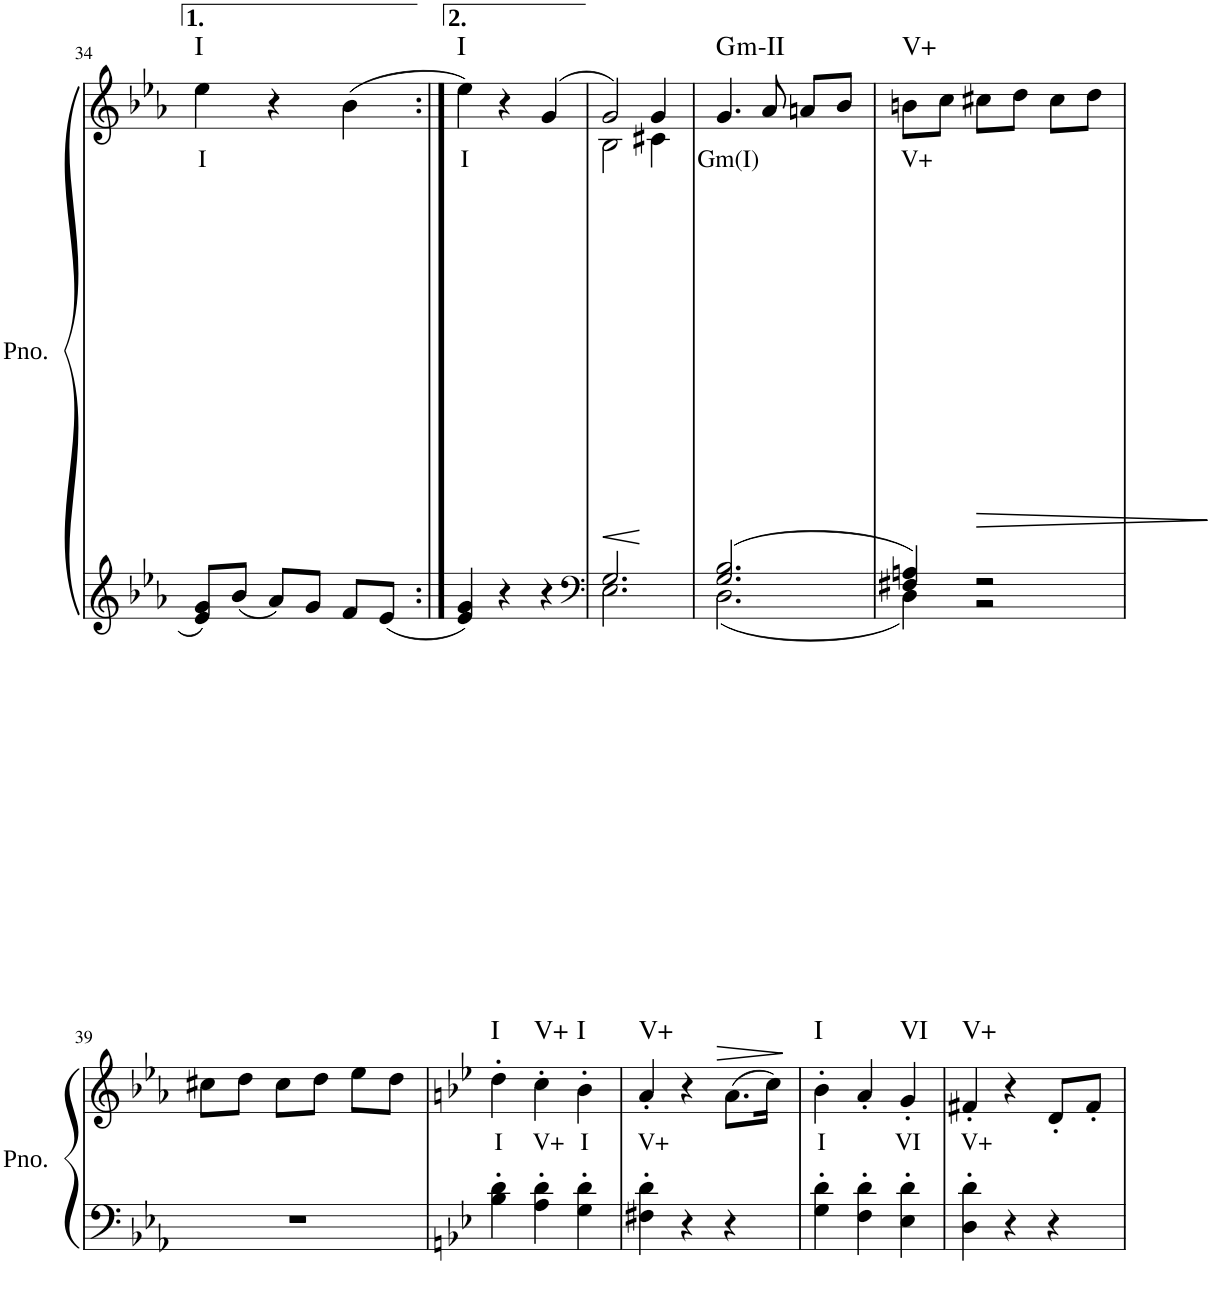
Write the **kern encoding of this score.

**kern	**kern	**text	**dynam	**harte
*part1	*part1	*part1	*part1	*part1
*staff2	*staff1	*staff1	*staff1/2	*
*I"Piano	*	*	*	*
*I'Pno.	*	*	*	*
!!LO:PB:g=z
*clefG2	*clefG2	*	*	*
*k[b-e-a-]	*k[b-e-a-]	*	*	*
*M3/4	*M3/4	*	*	*
=34	=34	=34	=34	=34
!	!	!LO:LY:b	!	!LO:H:kt=I
8e-/ 8g/L	4ee-\	I	.	N
8b-/J	.	.	.	.
8a-/L	4r	.	.	.
8g/J	.	.	.	.
8f/L	(4b-\	.	.	.
8e-/J	.	.	.	.
=35:|!	=35:|!	=35:|!	=35:|!	=35:|!
!	!	!LO:LY:b	!	!LO:H:kt=I
4e-/ 4g/	4ee-\)	I	.	N
4r	4r	.	.	.
4r	(>4g/	.	.	.
=36	=36	=36	=36	=36
*clefF4	*	*	*	*
*^	*	*	*	*
!	!	!	!	!LO:HP:b	!
*	*	*^	*	*	*
2.G/	2.E-\	2g/)	2B-\	.	<	.
.	.	4g/	4c#X\	.	.	.
*v	*v	*	*	*	*	*
*	*v	*v	*	*	*
.	.	.	[	.
=37	=37	=37	=37	=37
*^	*	*	*	*
!	!	!	!LO:LY:b	!	!LO:H:kt=m
2.G/ 2.B-/	2.D\	4.g/	Gm(I)	.	G:min
.	.	8a-/	.	.	.
.	.	8an/L	.	.	.
.	.	8b-/J	.	.	.
=38	=38	=38	=38	=38	=38
!	!	!	!LO:LY:b	!	!LO:H:kt=V+
4F#X/ 4An/	4D\	8bn\L	V+	.	N
.	.	8cc\J	.	.	.
!	!	!	!	!LO:HP:b	!
2r	2r	8cc#X\L	.	>	.
.	.	8dd\J	.	.	.
.	.	8cc#\L	.	.	.
.	.	8dd\J	.	.	.
*v	*v	*	*	*	*
.	.	.	]	.
!!LO:LB:g=z
=39	=39	=39	=39	=39
2.r	8cc#X\L	.	.	.
.	8dd\J	.	.	.
.	8cc#\L	.	.	.
.	8dd\J	.	.	.
.	8ee-\L	.	.	.
.	8dd\J	.	.	.
=40	=40	=40	=40	=40
*k[b-e-]	*k[b-e-]	*	*	*
!	!	!LO:LY:b	!	!LO:H:kt=I
4B-\' 4d\'	4dd'\	I	.	N
!	!	!LO:LY:b	!	!LO:H:kt=V+
4A\' 4d\'	4cc'\	V+	.	N
!	!	!LO:LY:b	!	!LO:H:kt=I
4G\' 4d\'	4b-'\	I	.	N
=41	=41	=41	=41	=41
!	!	!LO:LY:b	!	!LO:H:kt=V+
4F#X\' 4d\'	4a'/	V+	.	N
4r	4r	.	.	.
4r	(8.a\L	.	.	.
.	16cc\Jk)	.	.	.
=42	=42	=42	=42	=42
!	!	!LO:LY:b	!	!LO:H:kt=I
4G\' 4d\'	4b-'\	I	.	N
4F\' 4d\'	4a'/	.	.	.
!	!	!LO:LY:b	!	!LO:H:kt=VI
4E-\' 4d\'	4g'/	VI	.	N
=43	=43	=43	=43	=43
!	!	!LO:LY:b	!	!LO:H:kt=V+
4D\' 4d\'	4f#X'/	V+	.	N
4r	4r	.	.	.
4r	8d'/L	.	.	.
.	8f#'/J	.	.	.
=	=	=	=	=
*-	*-	*-	*-	*-
